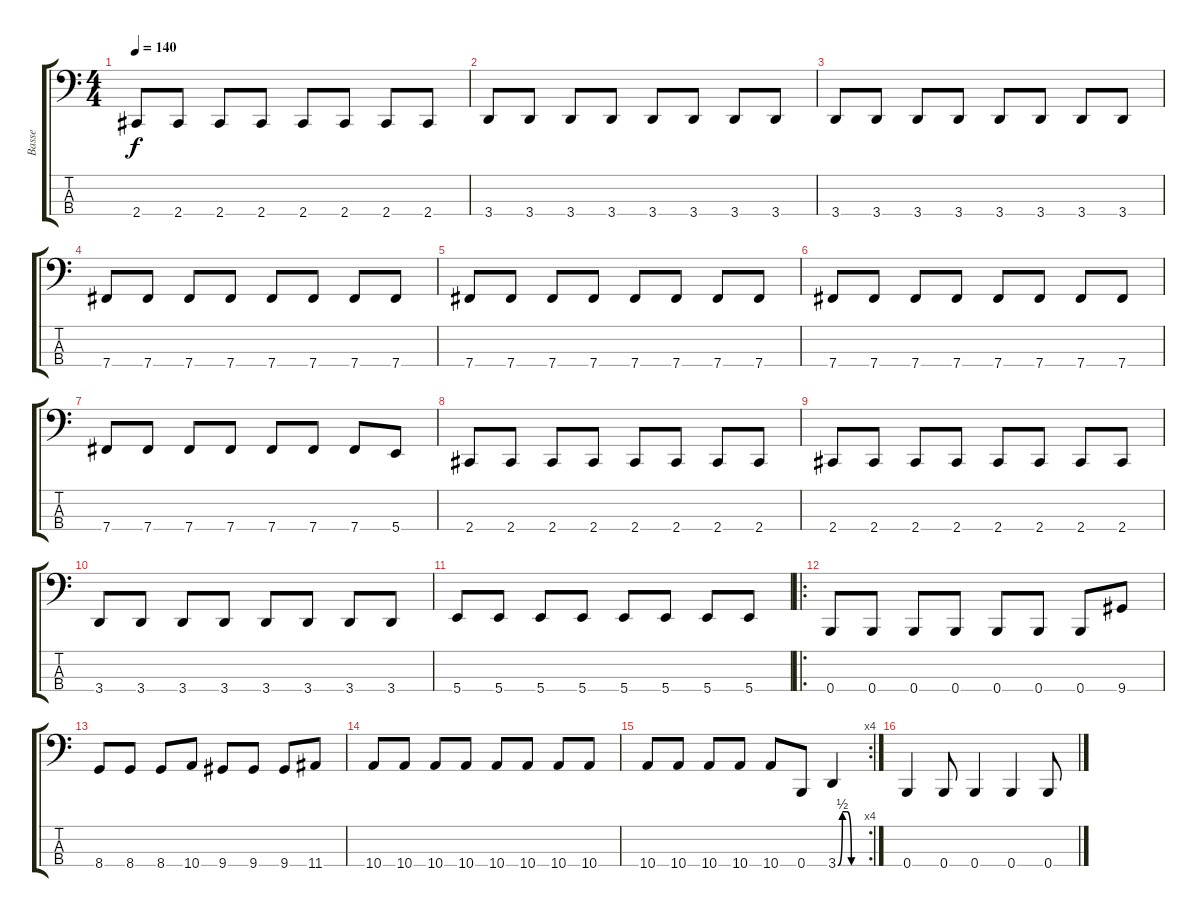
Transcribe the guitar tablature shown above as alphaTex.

\track ("Basse" "Basse") {instrument electricbassfinger}
\staff {score tabs}
\tuning (D2 A1 E1 B0) {hide}
\ts (4 4)
\tempo 140
\clef f4
\ks c
2.4.8{dy f} 2.4.8 2.4.8 2.4.8 2.4.8 2.4.8 2.4.8 2.4.8 |
3.4.8 3.4.8 3.4.8 3.4.8 3.4.8 3.4.8 3.4.8 3.4.8 |
3.4.8 3.4.8 3.4.8 3.4.8 3.4.8 3.4.8 3.4.8 3.4.8 |
7.4.8 7.4.8 7.4.8 7.4.8 7.4.8 7.4.8 7.4.8 7.4.8 |
7.4.8 7.4.8 7.4.8 7.4.8 7.4.8 7.4.8 7.4.8 7.4.8 |
7.4.8 7.4.8 7.4.8 7.4.8 7.4.8 7.4.8 7.4.8 7.4.8 |
7.4.8 7.4.8 7.4.8 7.4.8 7.4.8 7.4.8 7.4.8 5.4.8 |
2.4.8 2.4.8 2.4.8 2.4.8 2.4.8 2.4.8 2.4.8 2.4.8 |
2.4.8 2.4.8 2.4.8 2.4.8 2.4.8 2.4.8 2.4.8 2.4.8 |
3.4.8 3.4.8 3.4.8 3.4.8 3.4.8 3.4.8 3.4.8 3.4.8 |
5.4.8 5.4.8 5.4.8 5.4.8 5.4.8 5.4.8 5.4.8 5.4.8 |
\ro
0.4.8 0.4.8 0.4.8 0.4.8 0.4.8 0.4.8 0.4.8 9.4.8 |
8.4.8 8.4.8 8.4.8 10.4.8 9.4.8 9.4.8 9.4.8 11.4.8 |
10.4.8 10.4.8 10.4.8 10.4.8 10.4.8 10.4.8 10.4.8 10.4.8 |
\rc 4
10.4.8 10.4.8 10.4.8 10.4.8 10.4.8 0.4.8 3.4{be (custom 0 0 10 2 20 2 30 0 60 0)}.4 |
0.4.4 0.4.8 0.4.4 0.4.4 0.4.8
